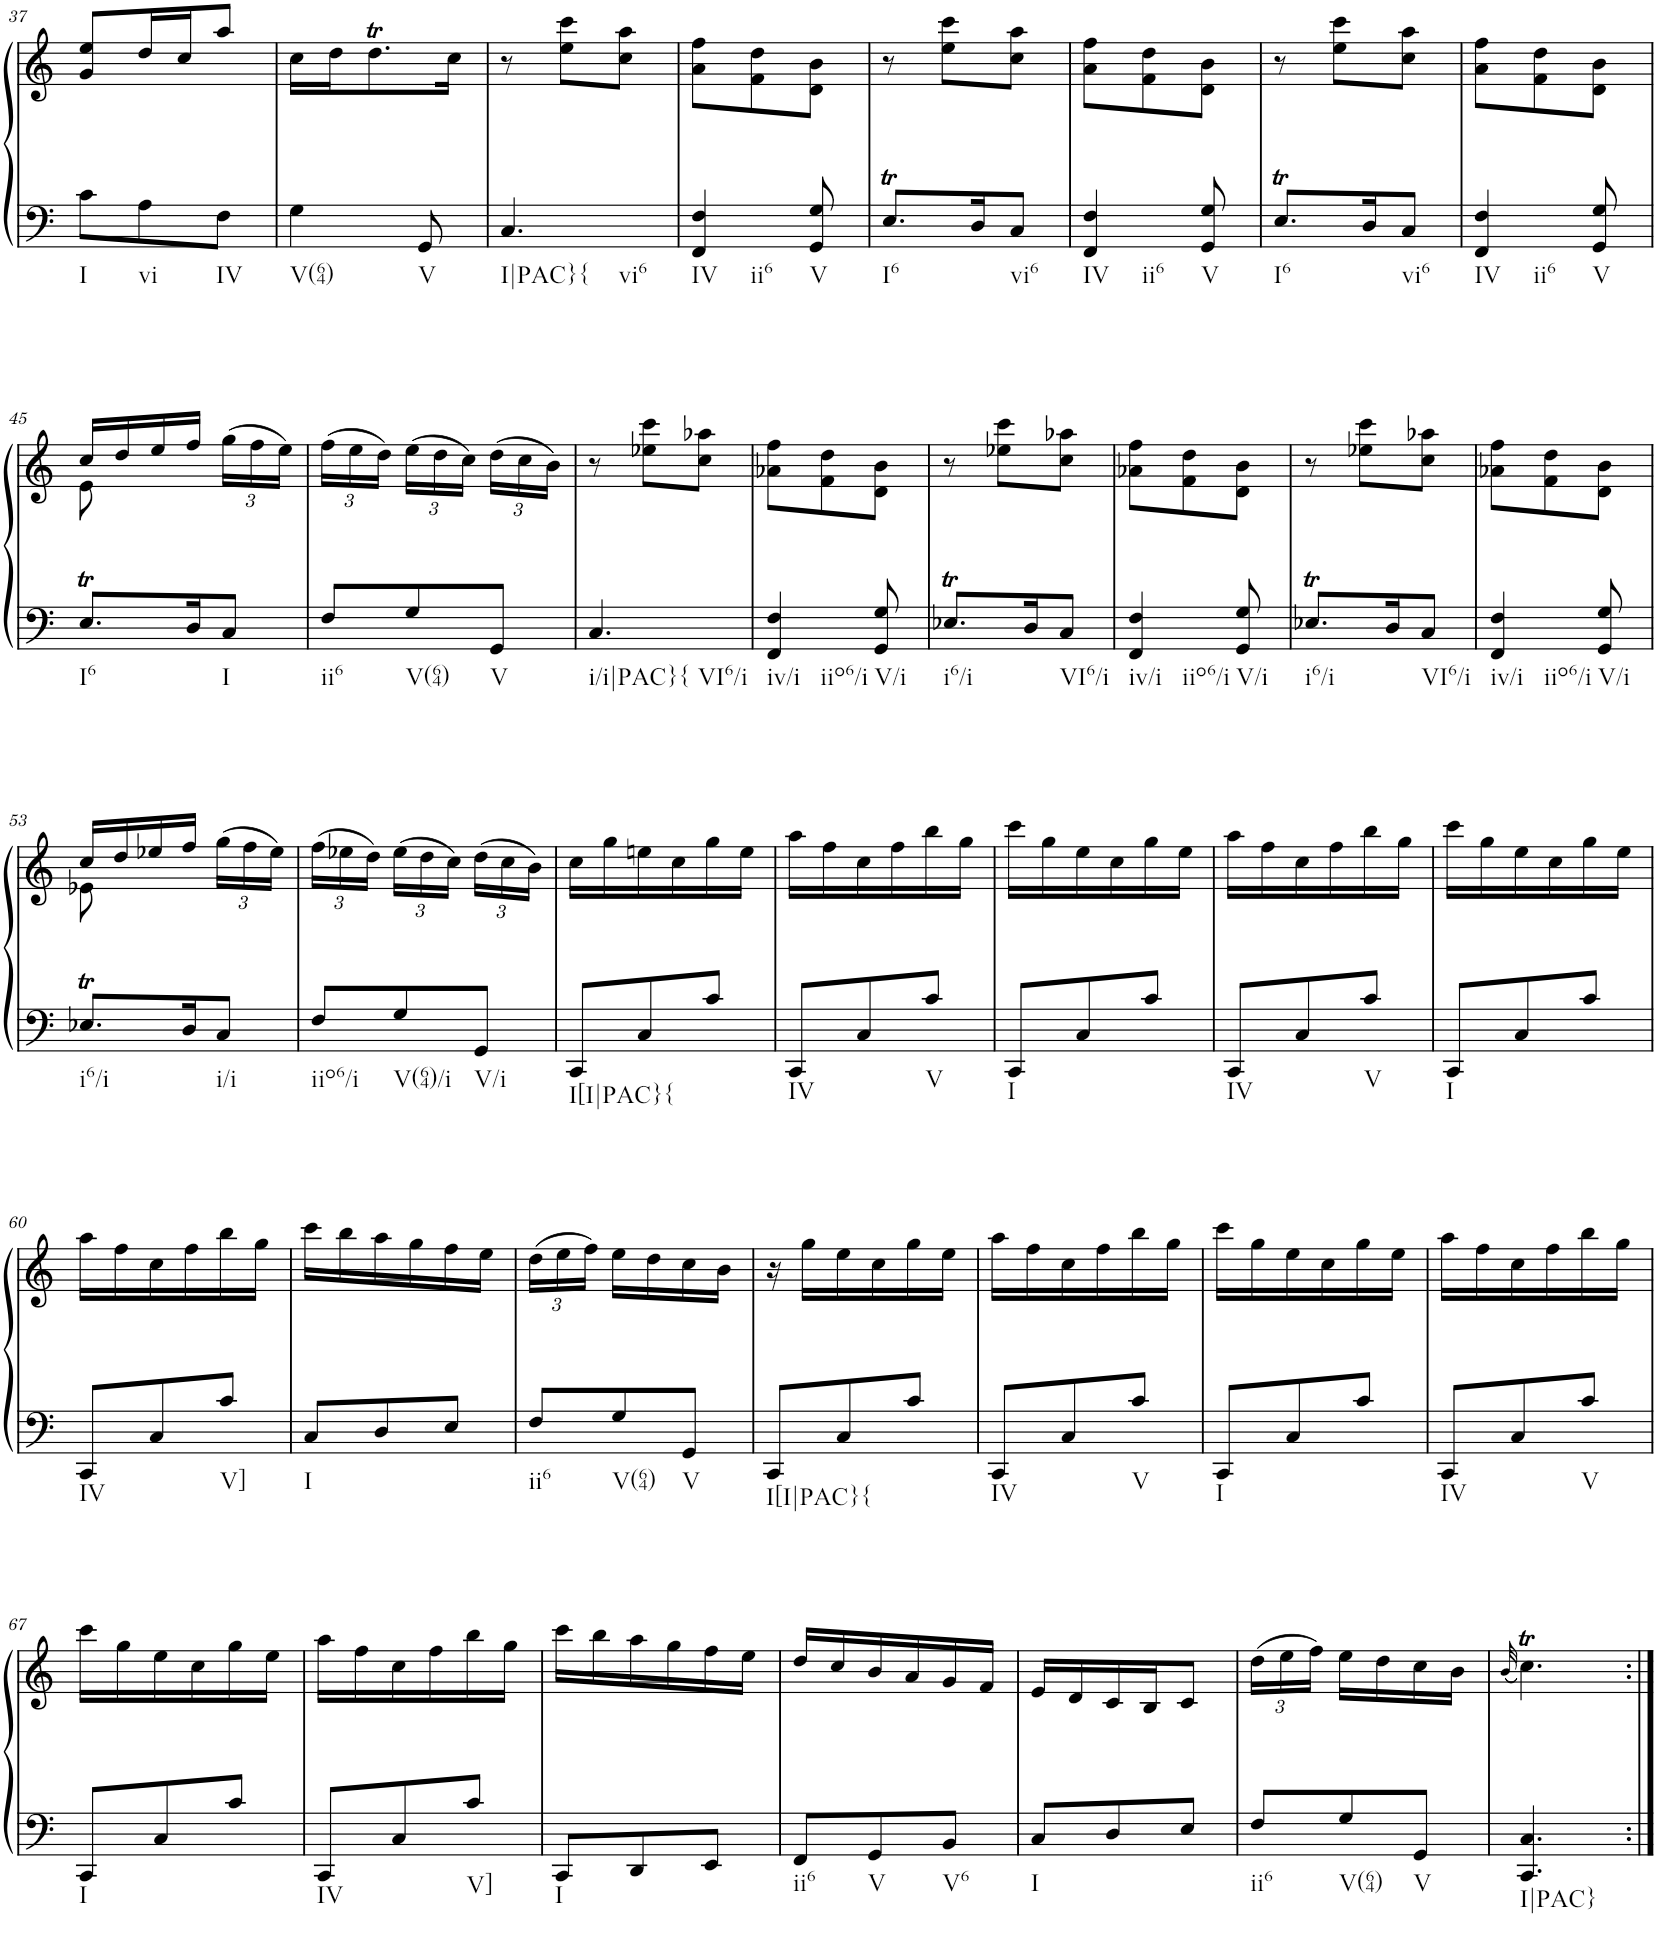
**kern	**kern
*part1	*part1
*staff2	*staff1
*I"Piano	*
*I'Pno.	*
!!LO:PB:g=z
*clefF4	*clefG2
*k[]	*k[]
*M3/8	*M3/8
=37	=37
!LO:TX:b:t=I	!
8c\L	8g/ 8ee/L
!LO:TX:b:t=vi	!
8A\	16dd/L
.	16cc/J
!LO:TX:b:t=IV	!
8F\J	8aa/J
=38	=38
!LO:TX:b:t=V(64)	!
4G\	16cc\LL
.	16dd\J
.	8.ddT\
!LO:TX:b:t=V	!
8GG/	.
.	16cc\Jk
=39	=39
!LO:TX:b:t=I|PAC}{	!
!LO:TX:b:t=vi6	!
4.C/	8r
.	8ee\ 8ccc\L
.	8cc\ 8aa\J
=40	=40
!LO:TX:b:t=IV	!
!LO:TX:b:t=ii6	!
4FF/ 4F/	8a\ 8ff\L
.	8f\ 8dd\
!LO:TX:b:t=V	!
8GG/ 8G/	8d\ 8b\J
=41	=41
!LO:TX:b:t=I6	!
8.Et/L	8r
.	8ee\ 8ccc\L
16D/K	.
!LO:TX:b:t=vi6	!
8C/J	8cc\ 8aa\J
=42	=42
!LO:TX:b:t=IV	!
!LO:TX:b:t=ii6	!
4FF/ 4F/	8a\ 8ff\L
.	8f\ 8dd\
!LO:TX:b:t=V	!
8GG/ 8G/	8d\ 8b\J
=43	=43
!LO:TX:b:t=I6	!
8.Et/L	8r
.	8ee\ 8ccc\L
16D/K	.
!LO:TX:b:t=vi6	!
8C/J	8cc\ 8aa\J
=44	=44
!LO:TX:b:t=IV	!
!LO:TX:b:t=ii6	!
4FF/ 4F/	8a\ 8ff\L
.	8f\ 8dd\
!LO:TX:b:t=V	!
8GG/ 8G/	8d\ 8b\J
!!LO:LB:g=z
=45	=45
*	*^
!LO:TX:b:t=I6	!	!
8.Et/L	16cc/LL	8e\
.	16dd/	.
.	16ee/	4ryy
16D/K	16ff/JJ	.
*	*Xbrackettup	*
!LO:TX:b:t=I	!	!
8C/J	(24gg\LL	.
.	24ff\	.
.	24ee\JJ)	.
*	*v	*v
=46	=46
!LO:TX:b:t=ii6	!
8F/L	(24ff\LL
.	24ee\
.	24dd\JJ)
!LO:TX:b:t=V(64)	!
8G/	(24ee\LL
.	24dd\
.	24cc\JJ)
!LO:TX:b:t=V	!
8GG/J	(24dd\LL
.	24cc\
.	24b\JJ)
=47	=47
!LO:TX:b:t=i/i|PAC}{	!
!LO:TX:b:t=VI6/i	!
4.C/	8r
.	8ee-X\ 8ccc\L
.	8cc\ 8aa-X\J
=48	=48
!LO:TX:b:t=iv/i	!
!LO:TX:b:t=iio6/i	!
4FF/ 4F/	8a-X\ 8ff\L
.	8f\ 8dd\
!LO:TX:b:t=V/i	!
8GG/ 8G/	8d\ 8b\J
=49	=49
!LO:TX:b:t=i6/i	!
8.E-XT/L	8r
.	8ee-X\ 8ccc\L
16D/K	.
!LO:TX:b:t=VI6/i	!
8C/J	8cc\ 8aa-X\J
=50	=50
!LO:TX:b:t=iv/i	!
!LO:TX:b:t=iio6/i	!
4FF/ 4F/	8a-X\ 8ff\L
.	8f\ 8dd\
!LO:TX:b:t=V/i	!
8GG/ 8G/	8d\ 8b\J
=51	=51
!LO:TX:b:t=i6/i	!
8.E-XT/L	8r
.	8ee-X\ 8ccc\L
16D/K	.
!LO:TX:b:t=VI6/i	!
8C/J	8cc\ 8aa-X\J
=52	=52
!LO:TX:b:t=iv/i	!
!LO:TX:b:t=iio6/i	!
4FF/ 4F/	8a-X\ 8ff\L
.	8f\ 8dd\
!LO:TX:b:t=V/i	!
8GG/ 8G/	8d\ 8b\J
!!LO:LB:g=z
=53	=53
*	*^
!LO:TX:b:t=i6/i	!	!
8.E-XT/L	16cc/LL	8e-X\
.	16dd/	.
.	16ee-X/	4ryy
16D/K	16ff/JJ	.
!LO:TX:b:t=i/i	!	!
8C/J	(24gg\LL	.
.	24ff\	.
.	24ee-\JJ)	.
*	*v	*v
=54	=54
!LO:TX:b:t=iio6/i	!
8F/L	(24ff\LL
.	24ee-X\
.	24dd\JJ)
!LO:TX:b:t=V(64)/i	!
8G/	(24ee-\LL
.	24dd\
.	24cc\JJ)
!LO:TX:b:t=V/i	!
8GG/J	(24dd\LL
.	24cc\
.	24b\JJ)
=55	=55
!LO:TX:b:t=I[I|PAC}{	!
8CC/L	16cc\LL
.	16gg\
8C/	16een\
.	16cc\
8c/J	16gg\
.	16ee\JJ
=56	=56
!LO:TX:b:t=IV	!
8CC/L	16aa\LL
.	16ff\
8C/	16cc\
.	16ff\
!LO:TX:b:t=V	!
8c/J	16bb\
.	16gg\JJ
=57	=57
!LO:TX:b:t=I	!
8CC/L	16ccc\LL
.	16gg\
8C/	16ee\
.	16cc\
8c/J	16gg\
.	16ee\JJ
=58	=58
!LO:TX:b:t=IV	!
8CC/L	16aa\LL
.	16ff\
8C/	16cc\
.	16ff\
!LO:TX:b:t=V	!
8c/J	16bb\
.	16gg\JJ
=59	=59
!LO:TX:b:t=I	!
8CC/L	16ccc\LL
.	16gg\
8C/	16ee\
.	16cc\
8c/J	16gg\
.	16ee\JJ
!!LO:LB:g=z
=60	=60
!LO:TX:b:t=IV	!
8CC/L	16aa\LL
.	16ff\
8C/	16cc\
.	16ff\
!LO:TX:b:t=V]	!
8c/J	16bb\
.	16gg\JJ
=61	=61
!LO:TX:b:t=I	!
8C/L	16ccc\LL
.	16bb\
8D/	16aa\
.	16gg\
8E/J	16ff\
.	16ee\JJ
=62	=62
!LO:TX:b:t=ii6	!
8F/L	(24dd\LL
.	24ee\
.	24ff\JJ)
!LO:TX:b:t=V(64)	!
8G/	16ee\LL
.	16dd\
!LO:TX:b:t=V	!
8GG/J	16cc\
.	16b\JJ
=63	=63
!LO:TX:b:t=I[I|PAC}{	!
8CC/L	16r
.	16gg\LL
8C/	16ee\
.	16cc\
8c/J	16gg\
.	16ee\JJ
=64	=64
!LO:TX:b:t=IV	!
8CC/L	16aa\LL
.	16ff\
8C/	16cc\
.	16ff\
!LO:TX:b:t=V	!
8c/J	16bb\
.	16gg\JJ
=65	=65
!LO:TX:b:t=I	!
8CC/L	16ccc\LL
.	16gg\
8C/	16ee\
.	16cc\
8c/J	16gg\
.	16ee\JJ
=66	=66
!LO:TX:b:t=IV	!
8CC/L	16aa\LL
.	16ff\
8C/	16cc\
.	16ff\
!LO:TX:b:t=V	!
8c/J	16bb\
.	16gg\JJ
!!LO:LB:g=z
=67	=67
!LO:TX:b:t=I	!
8CC/L	16ccc\LL
.	16gg\
8C/	16ee\
.	16cc\
8c/J	16gg\
.	16ee\JJ
=68	=68
!LO:TX:b:t=IV	!
8CC/L	16aa\LL
.	16ff\
8C/	16cc\
.	16ff\
!LO:TX:b:t=V]	!
8c/J	16bb\
.	16gg\JJ
=69	=69
!LO:TX:b:t=I	!
8CC/L	16ccc\LL
.	16bb\
8DD/	16aa\
.	16gg\
8EE/J	16ff\
.	16ee\JJ
=70	=70
!LO:TX:b:t=ii6	!
8FF/L	16dd/LL
.	16cc/
!LO:TX:b:t=V	!
8GG/	16b/
.	16a/
!LO:TX:b:t=V6	!
8BB/J	16g/
.	16f/JJ
=71	=71
!LO:TX:b:t=I	!
8C/L	16e/LL
.	16d/
8D/	16c/
.	16B/J
8E/J	8c/J
=72	=72
!LO:TX:b:t=ii6	!
8F/L	(24dd\LL
.	24ee\
.	24ff\JJ)
!LO:TX:b:t=V(64)	!
8G/	16ee\LL
.	16dd\
!LO:TX:b:t=V	!
8GG/J	16cc\
.	16b\JJ
=73	=73
.	(32qb/
!LO:TX:b:t=I|PAC}	!
4.CC/ 4.C/	4.ccT\)
=:|!	=:|!
*-	*-
